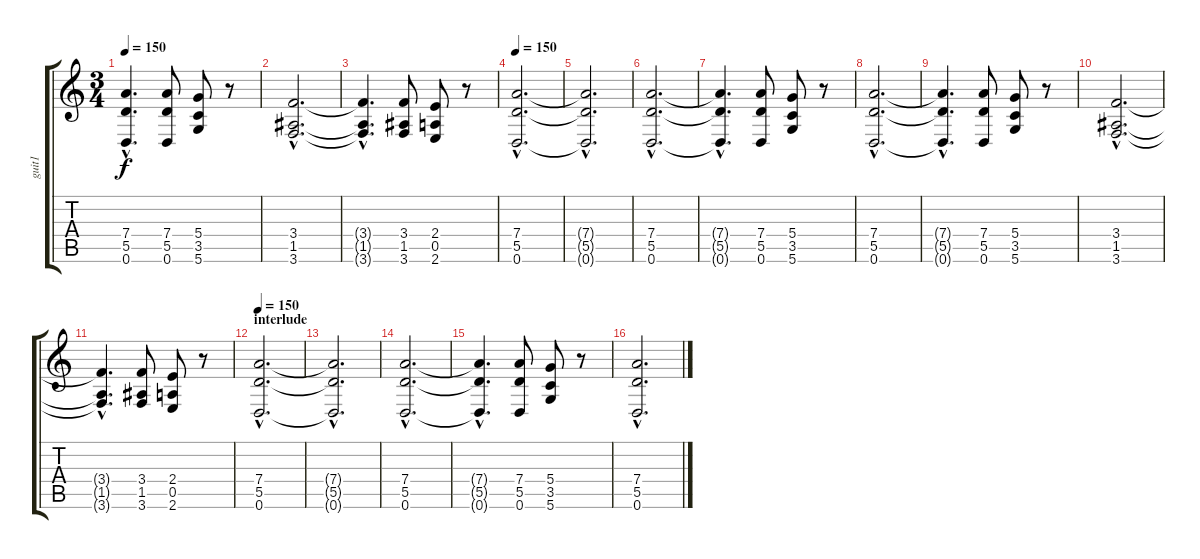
\track ("guit1" "guit1") {instrument electricguitarclean}
\staff {score tabs}
\tuning (E4 B3 G3 D3 A2 D2) {hide}
\ts (3 4)
\tempo 150
\clef g2
\ks c
(7.4{hac t} 5.5{hac t} 0.6{hac t}).4{d dy f} (7.4 5.5 0.6).8 (5.4 3.5 5.6).8 r.8 |
(3.4{hac} 1.5{hac} 3.6{hac}).2{d} |
(3.4{hac t} 1.5{hac t} 3.6{hac t}).4{d} (3.4 1.5 3.6).8 (2.4 0.5 2.6).8 r.8 |
\tempo 150
(7.4{hac} 5.5{hac} 0.6{hac}).2{d instrument distortionguitar} |
(7.4{hac t} 5.5{hac t} 0.6{hac t}).2{d} |
(7.4{hac} 5.5{hac} 0.6{hac}).2{d} |
(7.4{hac t} 5.5{hac t} 0.6{hac t}).4{d} (7.4 5.5 0.6).8 (5.4 3.5 5.6).8 r.8 |
(7.4{hac} 5.5{hac} 0.6{hac}).2{d} |
(7.4{hac t} 5.5{hac t} 0.6{hac t}).4{d} (7.4 5.5 0.6).8 (5.4 3.5 5.6).8 r.8 |
(3.4{hac} 1.5{hac} 3.6{hac}).2{d} |
(3.4{hac t} 1.5{hac t} 3.6{hac t}).4{d} (3.4 1.5 3.6).8 (2.4 0.5 2.6).8 r.8 |
\section ("" "interlude")
\tempo 150
(7.4{hac} 5.5{hac} 0.6{hac}).2{d instrument distortionguitar} |
(7.4{hac t} 5.5{hac t} 0.6{hac t}).2{d} |
(7.4{hac} 5.5{hac} 0.6{hac}).2{d} |
(7.4{hac t} 5.5{hac t} 0.6{hac t}).4{d} (7.4 5.5 0.6).8 (5.4 3.5 5.6).8 r.8 |
(7.4{hac} 5.5{hac} 0.6{hac}).2{d}
